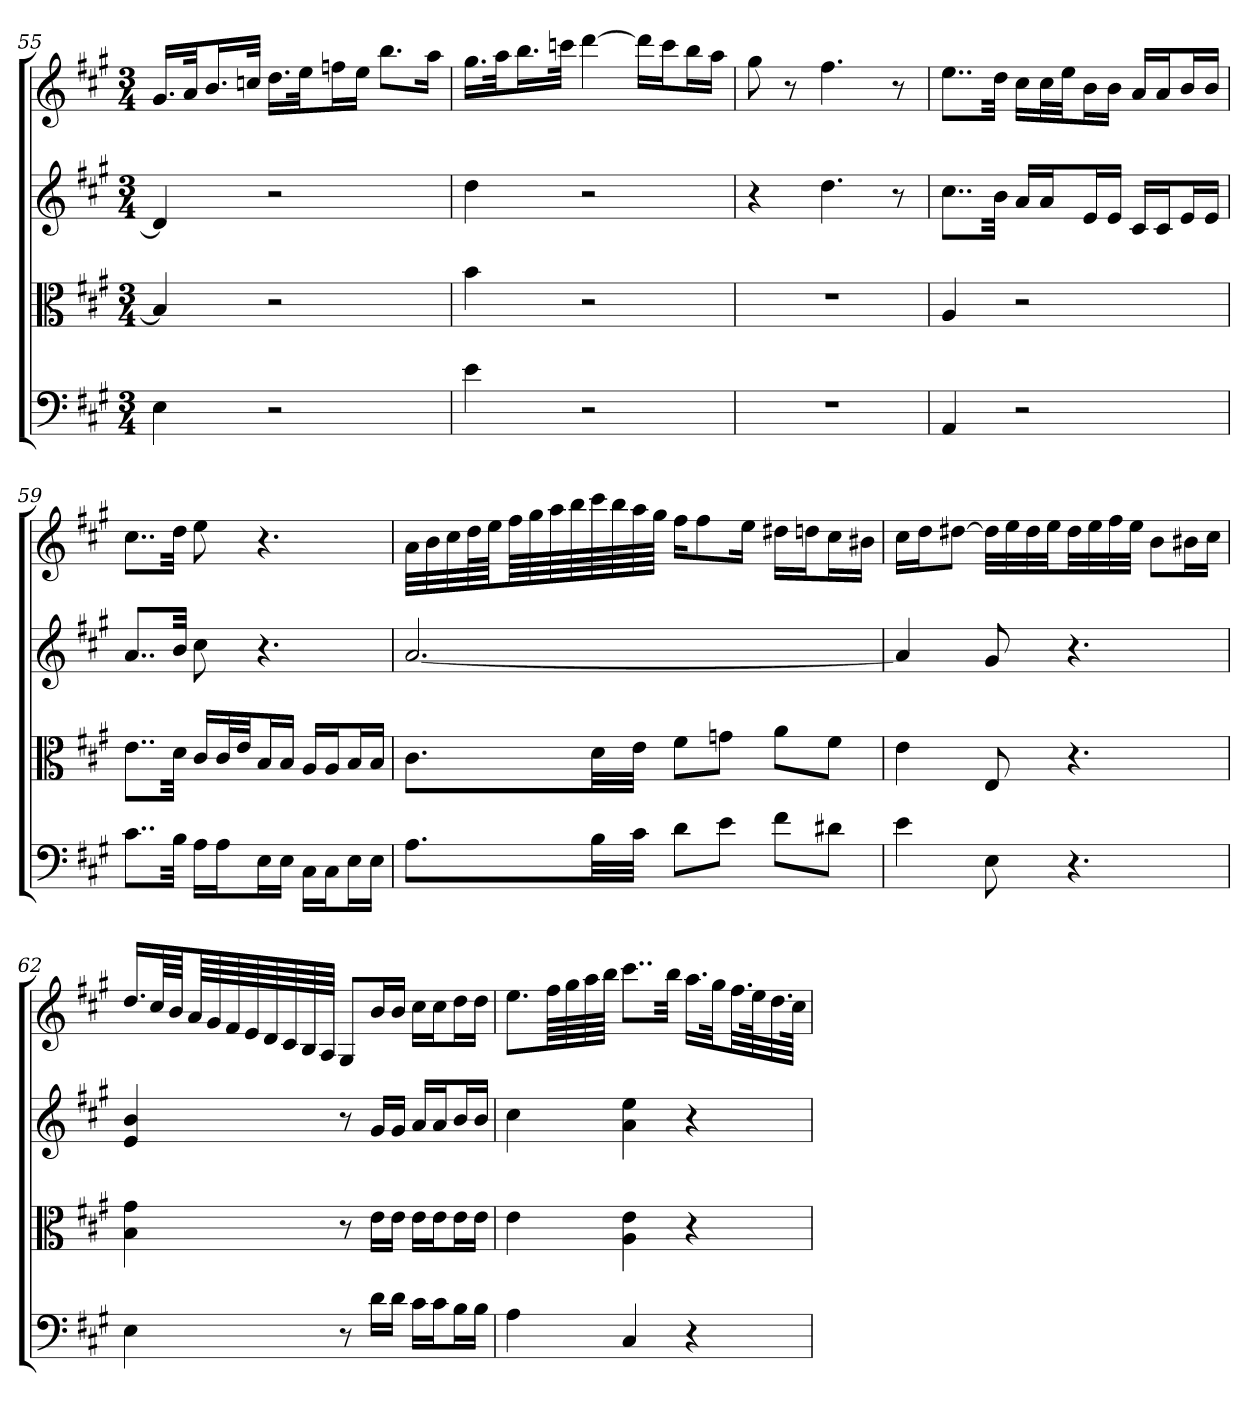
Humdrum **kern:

**kern	**kern	**kern	**kern
*part4	*part3	*part2	*part1
*staff4	*staff3	*staff2	*staff1
*clefF4	*clefC3	*	*
*k[f#c#g#]	*k[f#c#g#]	*k[f#c#g#]	*k[f#c#g#]
*A:	*A:	*A:	*A:
*M3/4	*M3/4	*M3/4	*M3/4
=55	=55	=55	=55
4E	4B]	4d]	16.g#LL
.	.	.	32aJk
.	.	.	16.bL
.	.	.	32ccnJJk
2r	2r	2r	16.ddLL
.	.	.	32eeJk
.	.	.	16ffnL
.	.	.	16eeJJ
.	.	.	8.bbL
.	.	.	16aaJk
=56	=56	=56	=56
4e	4b	4dd	16.gg#LL
.	.	.	32aaJk
.	.	.	16.bbL
.	.	.	32cccnJJk
2r	2r	2r	[4ddd
.	.	.	16dddLL]
.	.	.	16cccJ
.	.	.	16bbL
.	.	.	16aaJJ
=57	=57	=57	=57
2.r	2.r	4r	8gg#
.	.	.	8r
.	.	4.dd	4.ff#
.	.	8r	8r
=58	=58	=58	=58
4AA	4A	8..cc#L	8..eeL
.	.	32bJkk	32ddJkk
2r	2r	16aLL	16cc#LL
.	.	16aJ	32cc#L
.	.	.	32eeJJ
.	.	16eL	16bL
.	.	16eJJ	16bJJ
.	.	16c#LL	16aLL
.	.	16c#J	16aJ
.	.	16eL	16bL
.	.	16eJJ	16bJJ
=59	=59	=59	=59
8..c#\L	8..e\L	8..aL	8..cc#L
32B\Jkk	32d\Jkk	32bJkk	32ddJkk
16A\LL	16c#/LL	8cc#	8ee
16A\J	32c#/L	.	.
.	32e/JJ	.	.
16E\L	16B/L	4.r	4.r
16E\JJ	16B/JJ	.	.
16C#\LL	16A/LL	.	.
16C#\J	16A/J	.	.
16E\L	16B/L	.	.
16E\JJ	16B/JJ	.	.
=60	=60	=60	=60
8.A\L	8.c#\L	[2.a	32aLLL
.	.	.	32b
.	.	.	32cc#
.	.	.	64ddL
.	.	.	64eeJJJ
.	.	.	64ff#LLL
.	.	.	64gg#
.	.	.	64aa
.	.	.	64bb
32B\LL	32d\LL	.	64ccc#
.	.	.	64bb
32c#\JJJ	32e\JJJ	.	64aa
.	.	.	64gg#JJJJ
8d\L	8f#\L	.	16ff#KL
.	.	.	8ff#
8e\J	8gn\J	.	.
.	.	.	16eeJk
8f#\L	8a\L	.	16dd#XLL
.	.	.	16ddnJ
8d#X\J	8f#\J	.	16cc#L
.	.	.	16b#XJJ
=61	=61	=61	=61
4e	4e	4a]	16cc#LL
.	.	.	16ddJ
.	.	.	[8dd#XJ
8E	8E	8g#	32dd#LLL]
.	.	.	32ee
.	.	.	32dd#
.	.	.	32eeJJ
4.r	4.r	4.r	32dd#LL
.	.	.	32ee
.	.	.	32ff#
.	.	.	32eeJJJ
.	.	.	8bL
.	.	.	16b#XL
.	.	.	16cc#JJ
=62	=62	=62	=62
4E	4B 4g#	4e 4b	16.ddLL
.	.	.	64cc#LL
.	.	.	64bJJJ
.	.	.	64aLLL
.	.	.	64g#
.	.	.	64f#
.	.	.	64e
.	.	.	64d
.	.	.	64c#
.	.	.	64B
.	.	.	64AJJJJ
8r	8r	8r	8G#L
16d\LL	16e\LL	16g#LL	16bL
16d\JJ	16e\JJ	16g#JJ	16bJJ
16c#\LL	16e\LL	16aLL	16cc#LL
16c#\J	16e\J	16aJ	16cc#J
16B\L	16e\L	16bL	16ddL
16B\JJ	16e\JJ	16bJJ	16ddJJ
=63	=63	=63	=63
4A	4e	4cc#	8.eeL
.	.	.	64ff#LLL
.	.	.	64gg#
.	.	.	64aa
.	.	.	64bbJJJJ
4C#	4A 4e	4a 4ee	8..ccc#L
.	.	.	32bbJkk
4r	4r	4r	16.aaLL
.	.	.	32gg#Jk
.	.	.	32.ff#LL
.	.	.	64eeK
.	.	.	32.dd
.	.	.	64cc#JJJk
=	=	=	=
*-	*-	*-	*-
